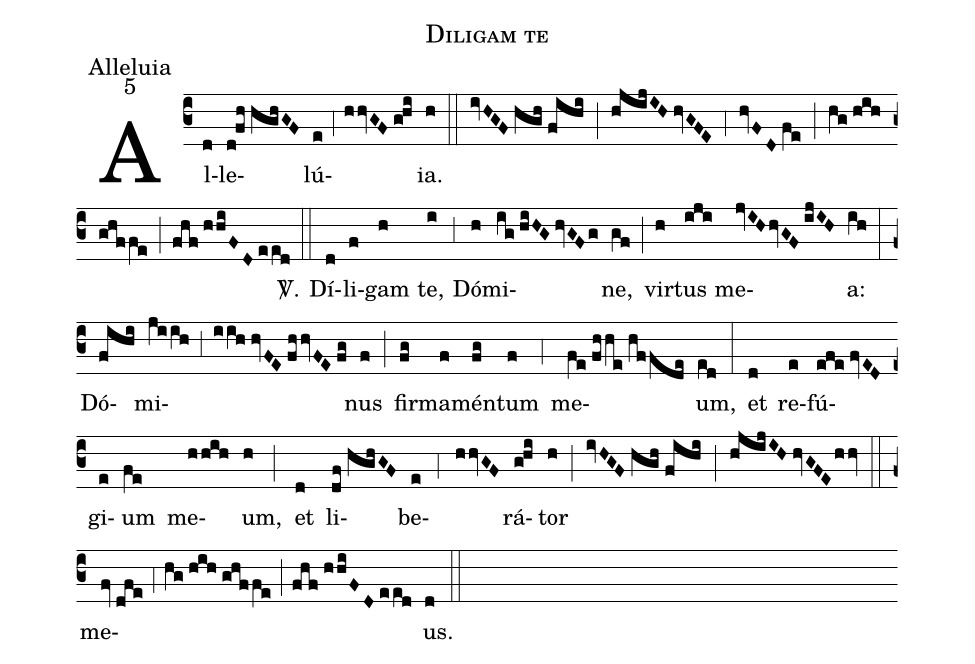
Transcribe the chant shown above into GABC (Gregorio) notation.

name:Diligam te;
office-part:Alleluia;
mode:5;
%%
(c3) Al(d)le(d!fh//hghGF)lú(e;4hhvGF//g!hi)ia.(h) (::) (ivHGF//hgh//fihi) (;) (hjijIH//hvGFE) (;4) (hvFD//fe) (;) (hg//hih//ghffe) (;) (fhf//hhiFD//eed) <sp>V/</sp>.(::) Dí(d)li(f)gam(h) te,(i) (;3) Dó(h)mi(ig//hiHG//hvGFg)ne,(gf) (;) vir(h)tus(iji) me(jvIH/hvGF//ijIH)a:(ih) (:) Dó(fihi)mi(jiih;3iih//hvFE//fhhvFE//fg)nus(f) (;) fir(fg)ma(f)mén(fg)tum(f) (;4) me(fe//fhhe//hffde)um,(ed) (:) et(d) re(e)fú(efe//fvED)gi(e)um(fe) me(hhih)um,(h) (;) et(d) li(df//hghGF)be(e;4hhvGF)rá(g!hi)tor(h) (;) (ivHGF//hgh//fihi) (;) (hjijIH//hvGFE/hhv) (::) me(fv//dfe;4hg//hih//ghffe;fhf//hhiFD//eed)us.(d) (::)
